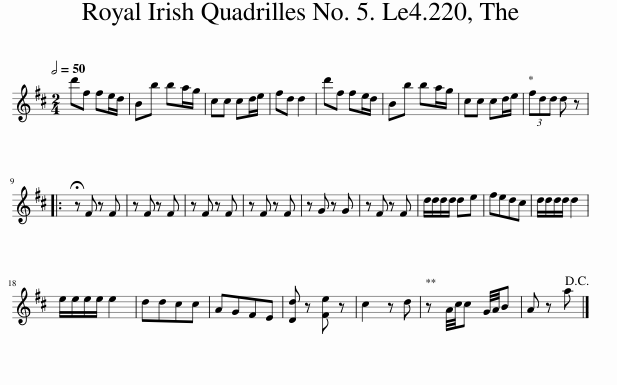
X:1
L:1/8
Q:1/2=50
M:2/4
I:linebreak $
K:D
V:1 treble
V:1
 d'f fe/d/ | Bb ba/g/ | cc cd/e/ | fd d2 | d'f fe/d/ | %5
 Bb ba/g/ | cc cd/e/ | (3fdd d z |:$ !fermata!z F z F | z F z F | %10
 z F z F | z F z F | z G z G | z F z F | d/d/d/d/ de | %15
 fedc | d/d/d/d/ d2 |$ e/e/e/e/ e2 | ddcc | AGFE | %20
 [Dd] z [Fe] z | c2 z d | z A/4c/4c G/4A/4B | A z a!D.C.! |] %24
